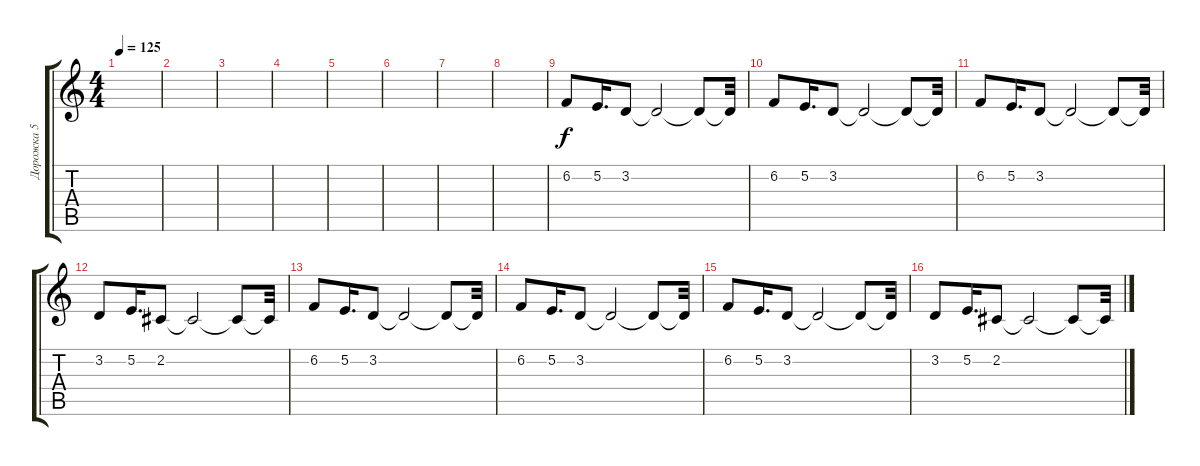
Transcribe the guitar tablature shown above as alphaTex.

\track ("Дорожка 5" "Дорожка 5") {instrument baritonesax}
\staff {score tabs}
\tuning (E4 B3 G3 D3 A2 E2) {hide}
\ts (4 4)
\tempo 125
\clef g2
\ks c
|
|
|
|
|
|
|
|
6.2.8 5.2.16{d} 3.2.8 3.2{t}.2 3.2{t}.8 3.2{t}.32 |
6.2.8 5.2.16{d} 3.2.8 3.2{t}.2 3.2{t}.8 3.2{t}.32 |
6.2.8 5.2.16{d} 3.2.8 3.2{t}.2 3.2{t}.8 3.2{t}.32 |
3.2.8 5.2.16{d} 2.2.8 2.2{t}.2 2.2{t}.8 2.2{t}.32 |
6.2.8 5.2.16{d} 3.2.8 3.2{t}.2 3.2{t}.8 3.2{t}.32 |
6.2.8 5.2.16{d} 3.2.8 3.2{t}.2 3.2{t}.8 3.2{t}.32 |
6.2.8 5.2.16{d} 3.2.8 3.2{t}.2 3.2{t}.8 3.2{t}.32 |
3.2.8 5.2.16{d} 2.2.8 2.2{t}.2 2.2{t}.8 2.2{t}.32
